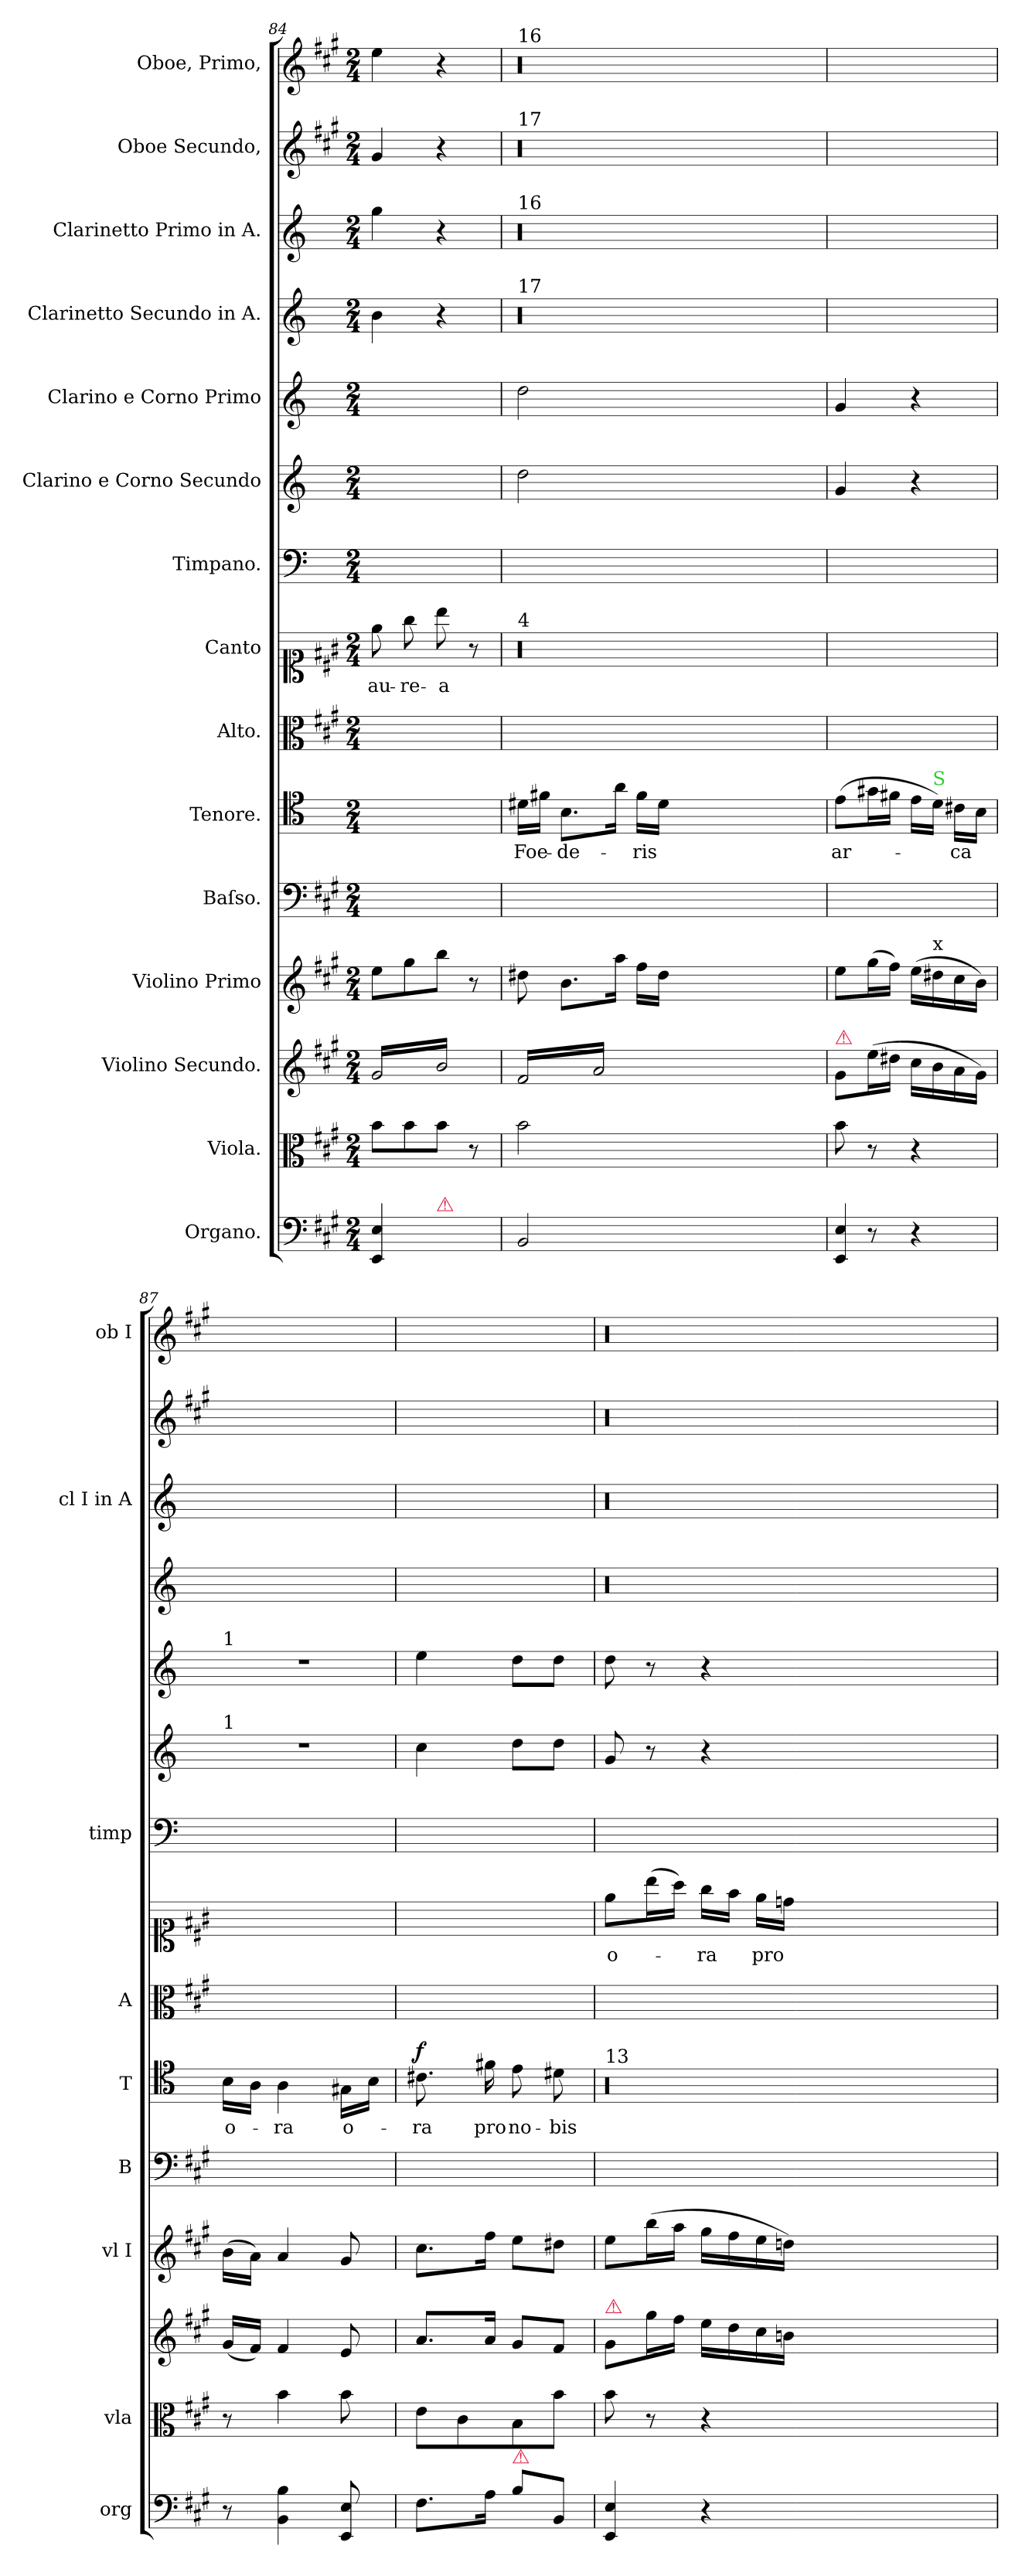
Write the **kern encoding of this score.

**kern	**kern	**kern	**kern	**kern	**kern	**text	**dynam	**kern	**kern	**text	**kern	**kern	**kern	**kern	**kern	**kern	**kern
*part15	*part14	*part13	*part12	*part11	*part10	*part10	*part10	*part9	*part8	*part8	*part7	*part6	*part5	*part4	*part3	*part2	*part1
*staff15	*staff14	*staff13	*staff12	*staff11	*staff10	*staff10	*staff10	*staff9	*staff8	*staff8	*staff7	*staff6	*staff5	*staff4	*staff3	*staff2	*staff1
*I"Organo.	*I"Viola.	*I"Violino Secundo.	*I"Violino Primo	*I"Baſso.	*I"Tenore.	*	*	*I"Alto.	*I"Canto	*	*I"Timpano.	*I"Clarino e Corno Secundo	*I"Clarino e Corno Primo	*I"Clarinetto Secundo in A.	*I"Clarinetto Primo in A.	*I"Oboe Secundo,	*I"Oboe, Primo,
*I'org	*I'vla	*	*I'vl I	*I'B	*I'T	*	*	*I'A	*	*	*I'timp	*	*	*	*I'cl I in A	*	*I'ob I
*clefF4	*clefC3	*clefG2	*clefG2	*clefF4	*clefC4	*	*	*clefC3	*clefC1	*	*clefF4	*clefG2	*clefG2	*clefG2	*clefG2	*clefG2	*clefG2
*	*	*	*	*	*	*	*	*	*	*	*	*ITrd2c3	*ITrd2c3	*ITrd2c3	*ITrd2c3	*	*
*k[f#c#g#]	*k[f#c#g#]	*k[f#c#g#]	*k[f#c#g#]	*k[f#c#g#]	*	*	*	*k[f#c#g#]	*k[f#c#g#]	*	*k[]	*k[f#c#g#]	*k[f#c#g#]	*k[f#c#g#]	*k[f#c#g#]	*k[f#c#g#]	*k[f#c#g#]
*A:	*A:	*A:	*A:	*A:	*	*	*	*A:	*A:	*	*	*	*	*	*	*A:	*A:
*M2/4	*M2/4	*M2/4	*M2/4	*M2/4	*M2/4	*	*	*M2/4	*M2/4	*	*M2/4	*M2/4	*M2/4	*M2/4	*M2/4	*M2/4	*M2/4
=84	=84	=84	=84	=84	=84	=84	=84	=84	=84	=84	=84	=84	=84	=84	=84	=84	=84
*	*	*tremolo	*	*	*	*	*	*	*	*	*	*	*	*	*	*	*
4EE/ 4E/	8b\L	(16g#/LL	8ee\L	2ryy	2ryy	.	.	2ryy	8ee\	au-	2ryy	2ryy	2ryy	4g#\	4ee\	4g#/	4ee\
.	.	16b/)	.	.	.	.	.	.	.	.	.	.	.	.	.	.	.
.	8b\	16g#/	8gg#\	.	.	.	.	.	8gg#\	-re-	.	.	.	.	.	.	.
.	.	16b/)	.	.	.	.	.	.	.	.	.	.	.	.	.	.	.
!LO:TX:a:color=crimson:t=⚠	!	!	!	!	!	!	!	!	!	!	!	!	!	!	!	!	!
4ryy	8b\J	16g#/	8bb\J	.	.	.	.	.	8bb\	-a	.	.	.	4r	4r	4r	4r
.	.	16b/)	.	.	.	.	.	.	.	.	.	.	.	.	.	.	.
.	8r	16g#/	8r	.	.	.	.	.	8r	.	.	.	.	.	.	.	.
.	.	16b/)JJ	.	.	.	.	.	.	.	.	.	.	.	.	.	.	.
=85	=85	=85	=85	=85	=85	=85	=85	=85	=85	=85	=85	=85	=85	=85	=85	=85	=85
!	!	!	!	!	!	!	!	!	!	!	!	!	!	!	!	!	!LO:TX:a:t=16
!	!	!	!	!	!	!	!	!	!	!	!	!	!	!	!	!LO:TX:a:t=17	!
!	!	!	!	!	!	!	!	!	!	!	!	!	!	!	!LO:TX:a:t=16	!	!
!	!	!	!	!	!	!	!	!	!	!	!	!	!	!LO:TX:a:t=17	!	!	!
!	!	!	!	!	!	!	!	!	!LO:TX:a:t=4	!	!	!	!	!	!	!	!
!	!	!	!	!	!	!	!	!	!LO:N:vis=00	!	!	!	!	!LO:N:vis=00	!LO:N:vis=00	!LO:N:vis=00	!LO:N:vis=00
2BB/	2b\	(16f#/LL	8dd#X\	2ryy	16d#X\LL	Foe-	.	2ryy	0r	.	2ryy	2b\	2b\	0r	0r	0r	0r
.	.	16a/)	.	.	16f#\JJ	.	.	.	.	.	.	.	.	.	.	.	.
.	.	16f#/	8.b\L	.	8.B\L	-de-	.	.	.	.	.	.	.	.	.	.	.
.	.	16a/)	.	.	.	.	.	.	.	.	.	.	.	.	.	.	.
.	.	16f#/	.	.	.	.	.	.	.	.	.	.	.	.	.	.	.
.	.	16a/)	16aa\Jk	.	16a\Jk	.	.	.	.	.	.	.	.	.	.	.	.
.	.	16f#/	16ff#\LL	.	16f#\LL	-ris	.	.	.	.	.	.	.	.	.	.	.
.	.	16a/)JJ	16dd#\JJ	.	16d#\JJ	.	.	.	.	.	.	.	.	.	.	.	.
*	*	*Xtremolo	*	*	*	*	*	*	*	*	*	*	*	*	*	*	*
1.ryy	1.ryy	1.ryy	1.ryy	1.ryy	1.ryy	.	.	1.ryy	.	.	1.ryy	1.ryy	1.ryy	.	.	.	.
.	.	.	.	.	.	.	.	.	.	.	.	.	.	.	.	.	.
.	.	.	.	.	.	.	.	.	.	.	.	.	.	.	.	.	.
.	.	.	.	.	.	.	.	.	.	.	.	.	.	.	.	.	.
=86	=86	=86	=86	=86	=86	=86	=86	=86	=86	=86	=86	=86	=86	=86	=86	=86	=86
!	!	!LO:TX:a:color=crimson:t=⚠	!	!	!	!	!	!	!	!	!	!	!	!	!	!	!
!LO:N:vis=4	!	!	!	!	!	!	!	!	!	!	!	!	!	!	!	!	!
8EE/ 8E/	8b\	8g#/L	8ee\L	2ryy	(8e\L	ar-	.	2ryy	2ryy	.	2ryy	4e/	4e/	2ryy	2ryy	2ryy	2ryy
8r	8r	(16ee\L	(16gg#\L	.	16g#\L	.	.	.	.	.	.	.	.	.	.	.	.
.	.	16dd#X\JJ	16ff#\JJ)	.	16f#\JJ	.	.	.	.	.	.	.	.	.	.	.	.
4r	4r	16cc#\LL	(16ee\LL	.	16e\LL	.	.	.	.	.	.	4r	4r	.	.	.	.
!	!	!	!	!	!LO:TX:a:color=limegreen:t=S	!	!	!	!	!	!	!	!	!	!	!	!
!	!	!	!LO:TX:a:t=x	!	!	!	!	!	!	!	!	!	!	!	!	!	!
.	.	16b\	16dd#X\	.	16d\JJ)	.	.	.	.	.	.	.	.	.	.	.	.
.	.	16a\	16cc#\	.	16c#\LL	-ca	.	.	.	.	.	.	.	.	.	.	.
.	.	16g#\JJ)	16b\JJ)	.	16B\JJ	.	.	.	.	.	.	.	.	.	.	.	.
=87	=87	=87	=87	=87	=87	=87	=87	=87	=87	=87	=87	=87	=87	=87	=87	=87	=87
!	!	!	!	!	!	!	!	!	!	!	!	!	!LO:TX:a:t=1	!	!	!	!
!	!	!	!	!	!	!	!	!	!	!	!	!LO:TX:a:t=1	!	!	!	!	!
8r	8r	(16g#/LL	(16b\LL	2ryy	16B\LL	o-	.	2ryy	2ryy	.	2ryy	2r	2r	2ryy	2ryy	2ryy	2ryy
.	.	16f#/JJ)	16a\JJ)	.	16A\JJ	.	.	.	.	.	.	.	.	.	.	.	.
4BB\ 4B\	4b\	4f#/	4a/	.	4A\	-ra	.	.	.	.	.	.	.	.	.	.	.
8EE/ 8E/	8b\	8e/	8g#/	.	16G#\LL	o-	.	.	.	.	.	.	.	.	.	.	.
.	.	.	.	.	16B\JJ	.	.	.	.	.	.	.	.	.	.	.	.
=88	=88	=88	=88	=88	=88	=88	=88	=88	=88	=88	=88	=88	=88	=88	=88	=88	=88
!	!	!	!	!	!	!	!LO:DY:a	!	!	!	!	!	!	!	!	!	!
8.F#\L	8e\L	8.a/L	8.cc#\L	2ryy	8.c#\	-ra	f	2ryy	2ryy	.	2ryy	4a\	4cc#\	2ryy	2ryy	2ryy	2ryy
.	8c#\	.	.	.	.	.	.	.	.	.	.	.	.	.	.	.	.
16A\Jk	.	16a/Jk	16ff#\Jk	.	16f#\	pro	.	.	.	.	.	.	.	.	.	.	.
!LO:TX:a:color=crimson:t=⚠	!	!	!	!	!	!	!	!	!	!	!	!	!	!	!	!	!
8B\L	8B\	8g#/L	8ee\L	.	8e\	no-	.	.	.	.	.	8b\L	8b\L	.	.	.	.
8BB/J	8b\J	8f#/J	8dd#X\J	.	8d#X\	-bis	.	.	.	.	.	8b\J	8b\J	.	.	.	.
=89	=89	=89	=89	=89	=89	=89	=89	=89	=89	=89	=89	=89	=89	=89	=89	=89	=89
!	!	!	!	!	!LO:TX:a:t=13	!	!	!	!	!	!	!	!	!	!	!	!
!	!	!LO:TX:a:color=crimson:t=⚠	!	!	!	!	!	!	!	!	!	!	!	!	!	!	!
!	!	!	!	!	!LO:N:vis=00	!	!	!	!	!	!	!	!	!LO:N:vis=00	!LO:N:vis=00	!LO:N:vis=00	!LO:N:vis=00
4EE/ 4E/	8b\	8g#/L	8ee\L	2ryy	0r	.	.	2ryy	8ee\L	o-	2ryy	8e/	8b\	0r	0r	0r	0r
.	8r	16gg#\L	(16bb\L	.	.	.	.	.	(16bb\L	.	.	8r	8r	.	.	.	.
.	.	16ff#\JJ	16aa\JJ	.	.	.	.	.	16aa\JJ)	.	.	.	.	.	.	.	.
4r	4r	16ee\LL	16gg#\LL	.	.	.	.	.	16gg#\LL	-ra	.	4r	4r	.	.	.	.
.	.	16dd\	16ff#\	.	.	.	.	.	16ff#\JJ	.	.	.	.	.	.	.	.
.	.	16cc#\	16ee\	.	.	.	.	.	16ee\LL	pro	.	.	.	.	.	.	.
.	.	16bn\JJ	16ddn\JJ)	.	.	.	.	.	16ddn\JJ	.	.	.	.	.	.	.	.
1.ryy	1.ryy	1.ryy	1.ryy	1.ryy	.	.	.	1.ryy	1.ryy	.	1.ryy	1.ryy	1.ryy	.	.	.	.
=	=	=	=	=	=	=	=	=	=	=	=	=	=	=	=	=	=
*-	*-	*-	*-	*-	*-	*-	*-	*-	*-	*-	*-	*-	*-	*-	*-	*-	*-
